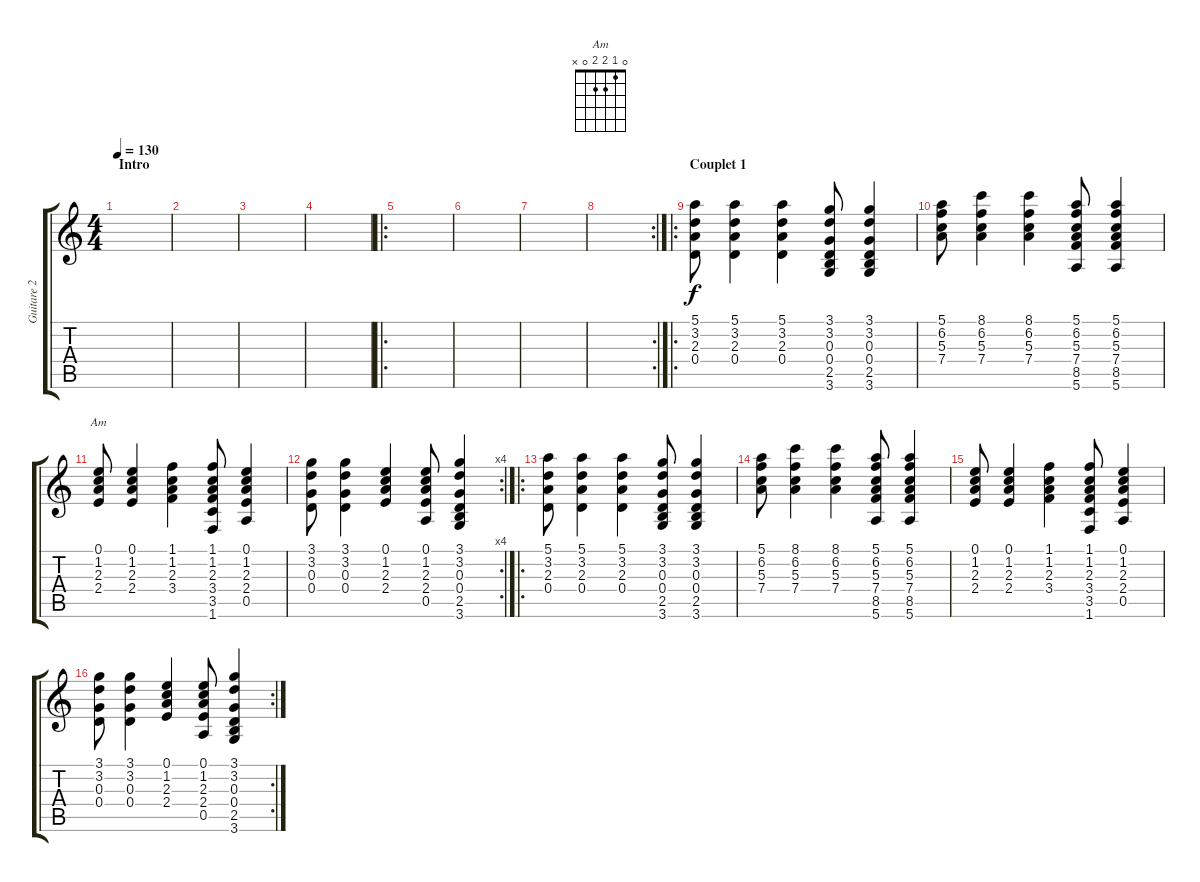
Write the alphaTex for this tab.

\track ("Guitare 2" "Guitare 2") {instrument acousticguitarnylon}
\staff {score tabs}
\tuning (E4 B3 G3 D3 A2 E2) {hide}
\chord ("Am" 0 1 2 2 0 x)
\ts (4 4)
\section ("" "Intro")
\tempo 130
\clef g2
\ks c
|
|
|
|
\ro
|
|
|
\rc 2
|
\ro
\section ("" "Couplet 1")
(5.1 3.2 2.3 0.4).8{volume 7} (5.1 3.2 2.3 0.4).4 (5.1 3.2 2.3 0.4).4 (3.1 3.2 0.3 0.4 2.5 3.6).8 (3.1 3.2 0.3 0.4 2.5 3.6).4 |
(5.1 6.2 5.3 7.4).8 (8.1 6.2 5.3 7.4).4 (8.1 6.2 5.3 7.4).4 (5.1 6.2 5.3 7.4 8.5 5.6).8 (5.1 6.2 5.3 7.4 8.5 5.6).4 |
(0.1 1.2 2.3 2.4).8{ch "Am"} (0.1 1.2 2.3 2.4).4 (1.1 1.2 2.3 3.4).4 (1.1 1.2 2.3 3.4 3.5 1.6).8 (0.1 1.2 2.3 2.4 0.5).4 |
\rc 4
(3.1 3.2 0.3 0.4).8 (3.1 3.2 0.3 0.4).4 (0.1 1.2 2.3 2.4).4 (0.1 1.2 2.3 2.4 0.5).8 (3.1 3.2 0.3 0.4 2.5 3.6).4 |
\ro
(5.1 3.2 2.3 0.4).8 (5.1 3.2 2.3 0.4).4 (5.1 3.2 2.3 0.4).4 (3.1 3.2 0.3 0.4 2.5 3.6).8 (3.1 3.2 0.3 0.4 2.5 3.6).4 |
(5.1 6.2 5.3 7.4).8 (8.1 6.2 5.3 7.4).4 (8.1 6.2 5.3 7.4).4 (5.1 6.2 5.3 7.4 8.5 5.6).8 (5.1 6.2 5.3 7.4 8.5 5.6).4 |
(0.1 1.2 2.3 2.4).8 (0.1 1.2 2.3 2.4).4 (1.1 1.2 2.3 3.4).4 (1.1 1.2 2.3 3.4 3.5 1.6).8 (0.1 1.2 2.3 2.4 0.5).4 |
\rc 2
(3.1 3.2 0.3 0.4).8 (3.1 3.2 0.3 0.4).4 (0.1 1.2 2.3 2.4).4 (0.1 1.2 2.3 2.4 0.5).8 (3.1 3.2 0.3 0.4 2.5 3.6).4
